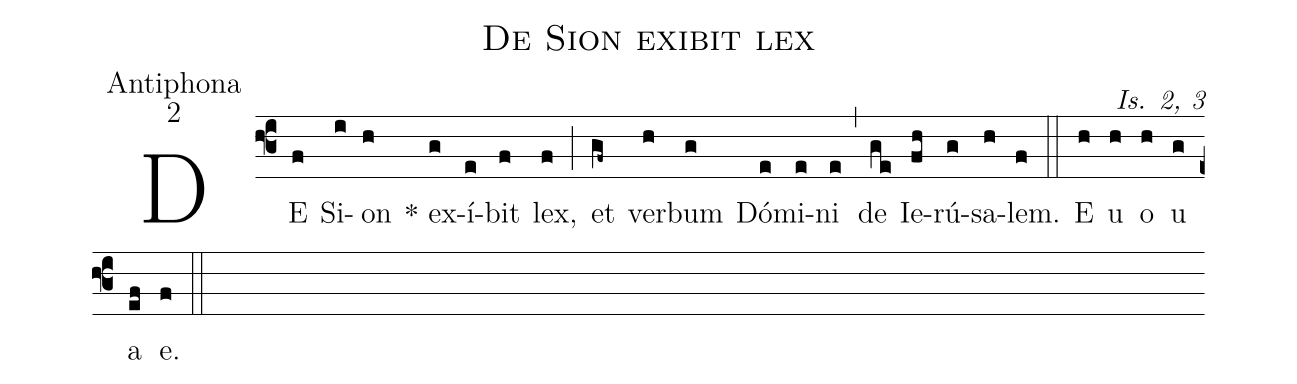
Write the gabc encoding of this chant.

name:De Sion exibit lex;
office-part:Antiphona;
mode:2;
commentary:Is. 2, 3;
%%
(f3) DE(f) Si(i)on(h) * ex(g)í(e)bit(f) lex,(f) (;) et(gf~) ver(h)bum(g) Dó(e)mi(e)ni(e) (,) de(ge) Ie(fh)rú(g)sa(h)lem.(f) (::) E(h) u(h) o(h) u(g) a(ef) e.(f) (::)
